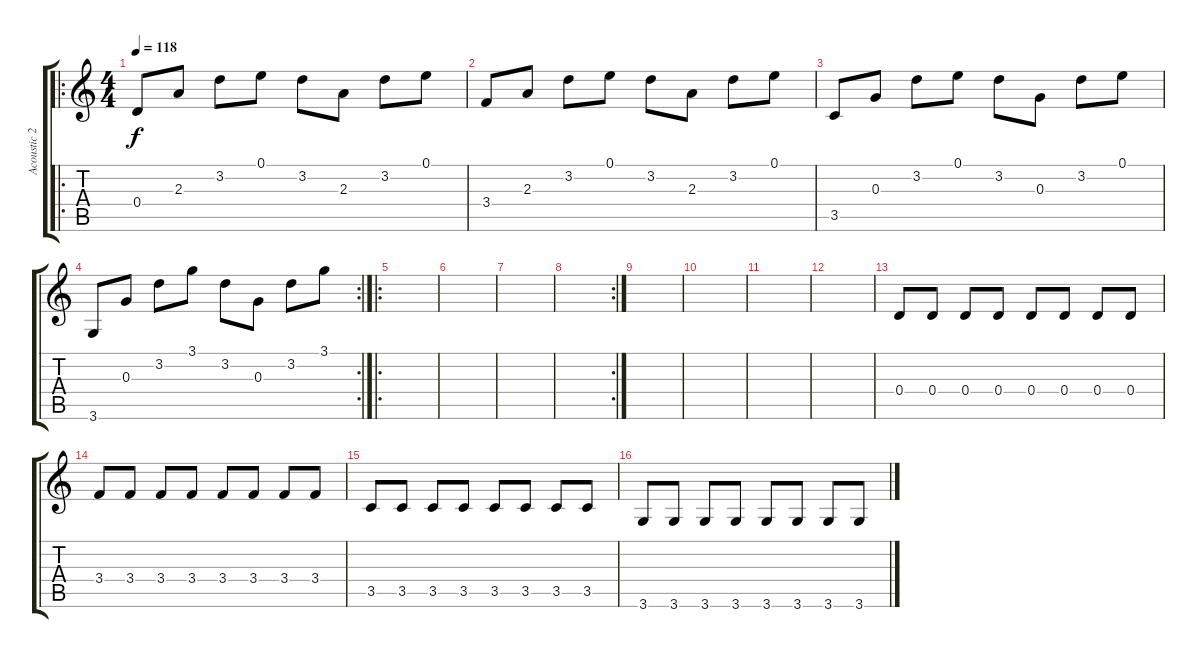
\track ("Acoustic 2" "Acoustic 2") {instrument acousticguitarsteel}
\staff {score tabs}
\tuning (E4 B3 G3 D3 A2 E2) {hide}
\ro
\ts (4 4)
\tempo 118
\clef g2
\ks c
0.4.8{dy f} 2.3.8 3.2.8 0.1.8 3.2.8 2.3.8 3.2.8 0.1.8 |
3.4.8 2.3.8 3.2.8 0.1.8 3.2.8 2.3.8 3.2.8 0.1.8 |
3.5.8 0.3.8 3.2.8 0.1.8 3.2.8 0.3.8 3.2.8 0.1.8 |
\rc 2
3.6.8 0.3.8 3.2.8 3.1.8 3.2.8 0.3.8 3.2.8 3.1.8 |
\ro
|
|
|
\rc 2
|
|
|
|
|
0.4.8 0.4.8 0.4.8 0.4.8 0.4.8 0.4.8 0.4.8 0.4.8 |
3.4.8 3.4.8 3.4.8 3.4.8 3.4.8 3.4.8 3.4.8 3.4.8 |
3.5.8 3.5.8 3.5.8 3.5.8 3.5.8 3.5.8 3.5.8 3.5.8 |
3.6.8 3.6.8 3.6.8 3.6.8 3.6.8 3.6.8 3.6.8 3.6.8
